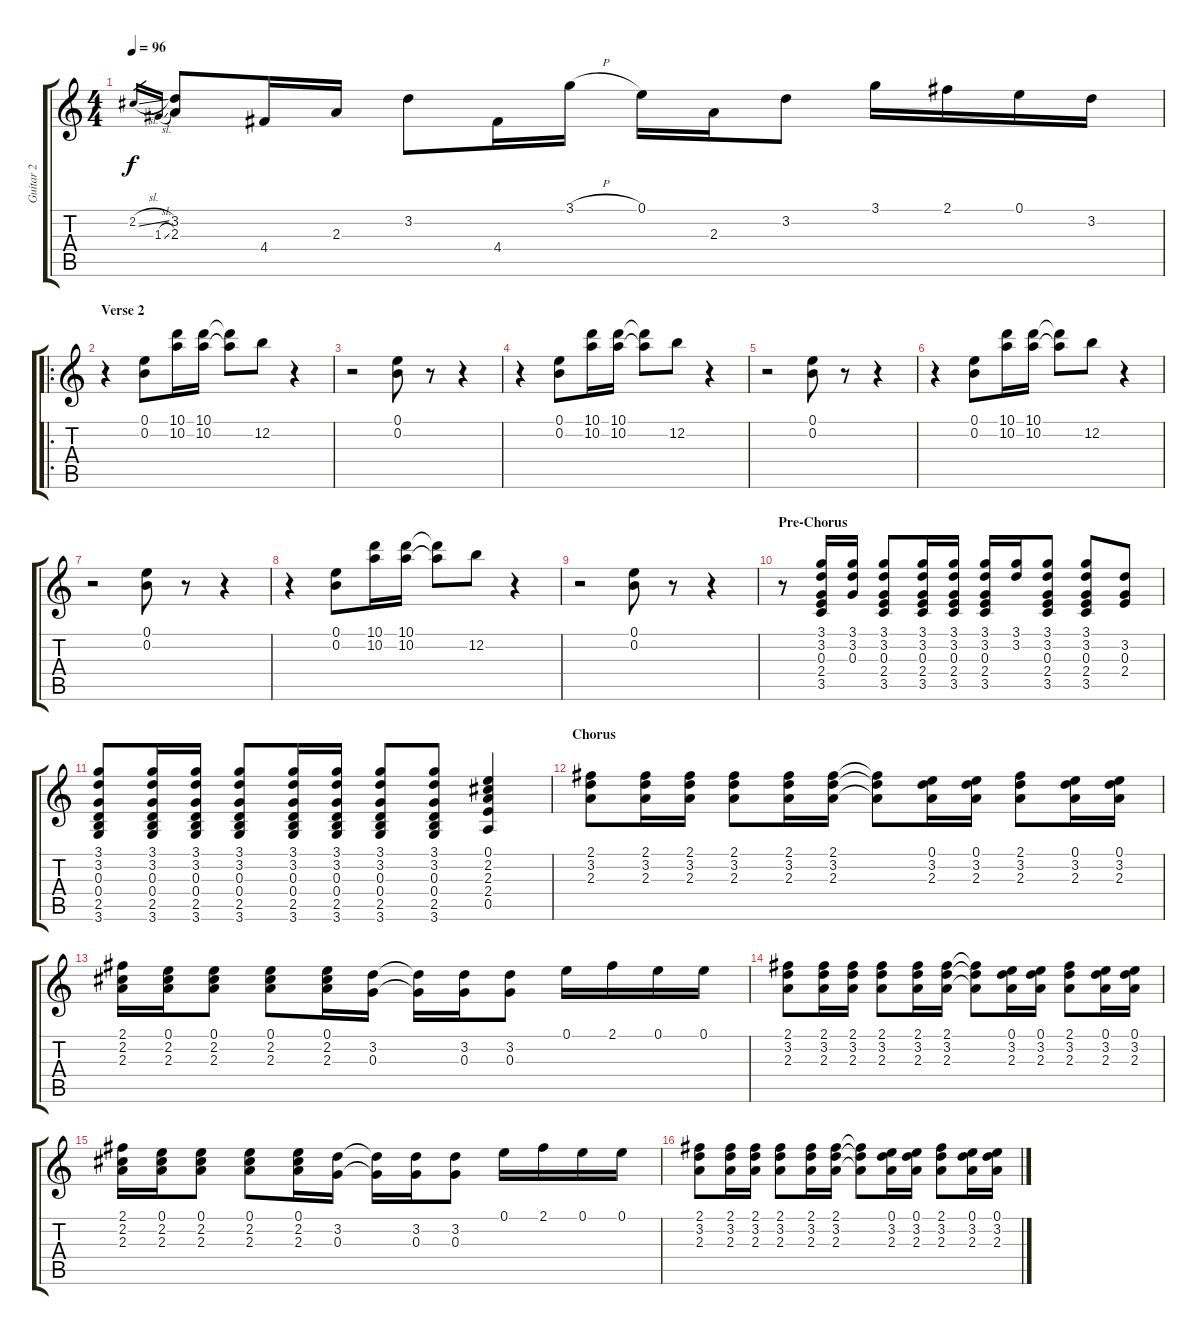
\track ("Guitar 2" "Guitar 2") {instrument acousticguitarnylon}
\staff {score tabs}
\tuning (E4 B3 G3 D3 A2 E2) {hide}
\ts (4 4)
\tempo 96
\clef g2
\ks c
2.2{sl}.16{gr dy f} 1.3{sl}.16{gr} (3.2 2.3).8 4.4.16 2.3.16 3.2.8 4.4.16 3.1{h}.16 0.1.16 2.3.16 3.2.8 3.1.16 2.1.16 0.1.16 3.2.16 |
\ro
\section ("" "Verse 2")
r.4 (0.1 0.2).8 (10.1 10.2).16 (10.1 10.2).16 (10.1{t} 10.2{t}).8 12.2.8 r.4 |
r.2 (0.1 0.2).8 r.8 r.4 |
r.4 (0.1 0.2).8 (10.1 10.2).16 (10.1 10.2).16 (10.1{t} 10.2{t}).8 12.2.8 r.4 |
r.2 (0.1 0.2).8 r.8 r.4 |
r.4 (0.1 0.2).8 (10.1 10.2).16 (10.1 10.2).16 (10.1{t} 10.2{t}).8 12.2.8 r.4 |
r.2 (0.1 0.2).8 r.8 r.4 |
r.4 (0.1 0.2).8 (10.1 10.2).16 (10.1 10.2).16 (10.1{t} 10.2{t}).8 12.2.8 r.4 |
r.2 (0.1 0.2).8 r.8 r.4 |
\section ("" "Pre-Chorus")
r.8 (3.1 3.2 0.3 2.4 3.5).16 (3.1 3.2 0.3).16 (3.1 3.2 0.3 2.4 3.5).8 (3.1 3.2 0.3 2.4 3.5).16 (3.1 3.2 0.3 2.4 3.5).16 (3.1 3.2 0.3 2.4 3.5).16 (3.1 3.2).16 (3.1 3.2 0.3 2.4 3.5).8 (3.1 3.2 0.3 2.4 3.5).8 (3.2 0.3 2.4).8 |
(3.1 3.2 0.3 0.4 2.5 3.6).8 (3.1 3.2 0.3 0.4 2.5 3.6).16 (3.1 3.2 0.3 0.4 2.5 3.6).16 (3.1 3.2 0.3 0.4 2.5 3.6).8 (3.1 3.2 0.3 0.4 2.5 3.6).16 (3.1 3.2 0.3 0.4 2.5 3.6).16 (3.1 3.2 0.3 0.4 2.5 3.6).8 (3.1 3.2 0.3 0.4 2.5 3.6).8 (0.1 2.2 2.3 2.4 0.5).4 |
\section ("" "Chorus")
(2.1 3.2 2.3).8 (2.1 3.2 2.3).16 (2.1 3.2 2.3).16 (2.1 3.2 2.3).8 (2.1 3.2 2.3).16 (2.1 3.2 2.3).16 (2.1{t} 3.2{t} 2.3{t}).8 (0.1 3.2 2.3).16 (0.1 3.2 2.3).16 (2.1 3.2 2.3).8 (0.1 3.2 2.3).16 (0.1 3.2 2.3).16 |
(2.1 2.2 2.3).16 (0.1 2.2 2.3).16 (0.1 2.2 2.3).8 (0.1 2.2 2.3).8 (0.1 2.2 2.3).16 (3.2 0.3).16 (3.2{t} 0.3{t}).16 (3.2 0.3).16 (3.2 0.3).8 0.1.16 2.1.16 0.1.16 0.1.16 |
(2.1 3.2 2.3).8 (2.1 3.2 2.3).16 (2.1 3.2 2.3).16 (2.1 3.2 2.3).8 (2.1 3.2 2.3).16 (2.1 3.2 2.3).16 (2.1{t} 3.2{t} 2.3{t}).8 (0.1 3.2 2.3).16 (0.1 3.2 2.3).16 (2.1 3.2 2.3).8 (0.1 3.2 2.3).16 (0.1 3.2 2.3).16 |
(2.1 2.2 2.3).16 (0.1 2.2 2.3).16 (0.1 2.2 2.3).8 (0.1 2.2 2.3).8 (0.1 2.2 2.3).16 (3.2 0.3).16 (3.2{t} 0.3{t}).16 (3.2 0.3).16 (3.2 0.3).8 0.1.16 2.1.16 0.1.16 0.1.16 |
(2.1 3.2 2.3).8 (2.1 3.2 2.3).16 (2.1 3.2 2.3).16 (2.1 3.2 2.3).8 (2.1 3.2 2.3).16 (2.1 3.2 2.3).16 (2.1{t} 3.2{t} 2.3{t}).8 (0.1 3.2 2.3).16 (0.1 3.2 2.3).16 (2.1 3.2 2.3).8 (0.1 3.2 2.3).16 (0.1 3.2 2.3).16
